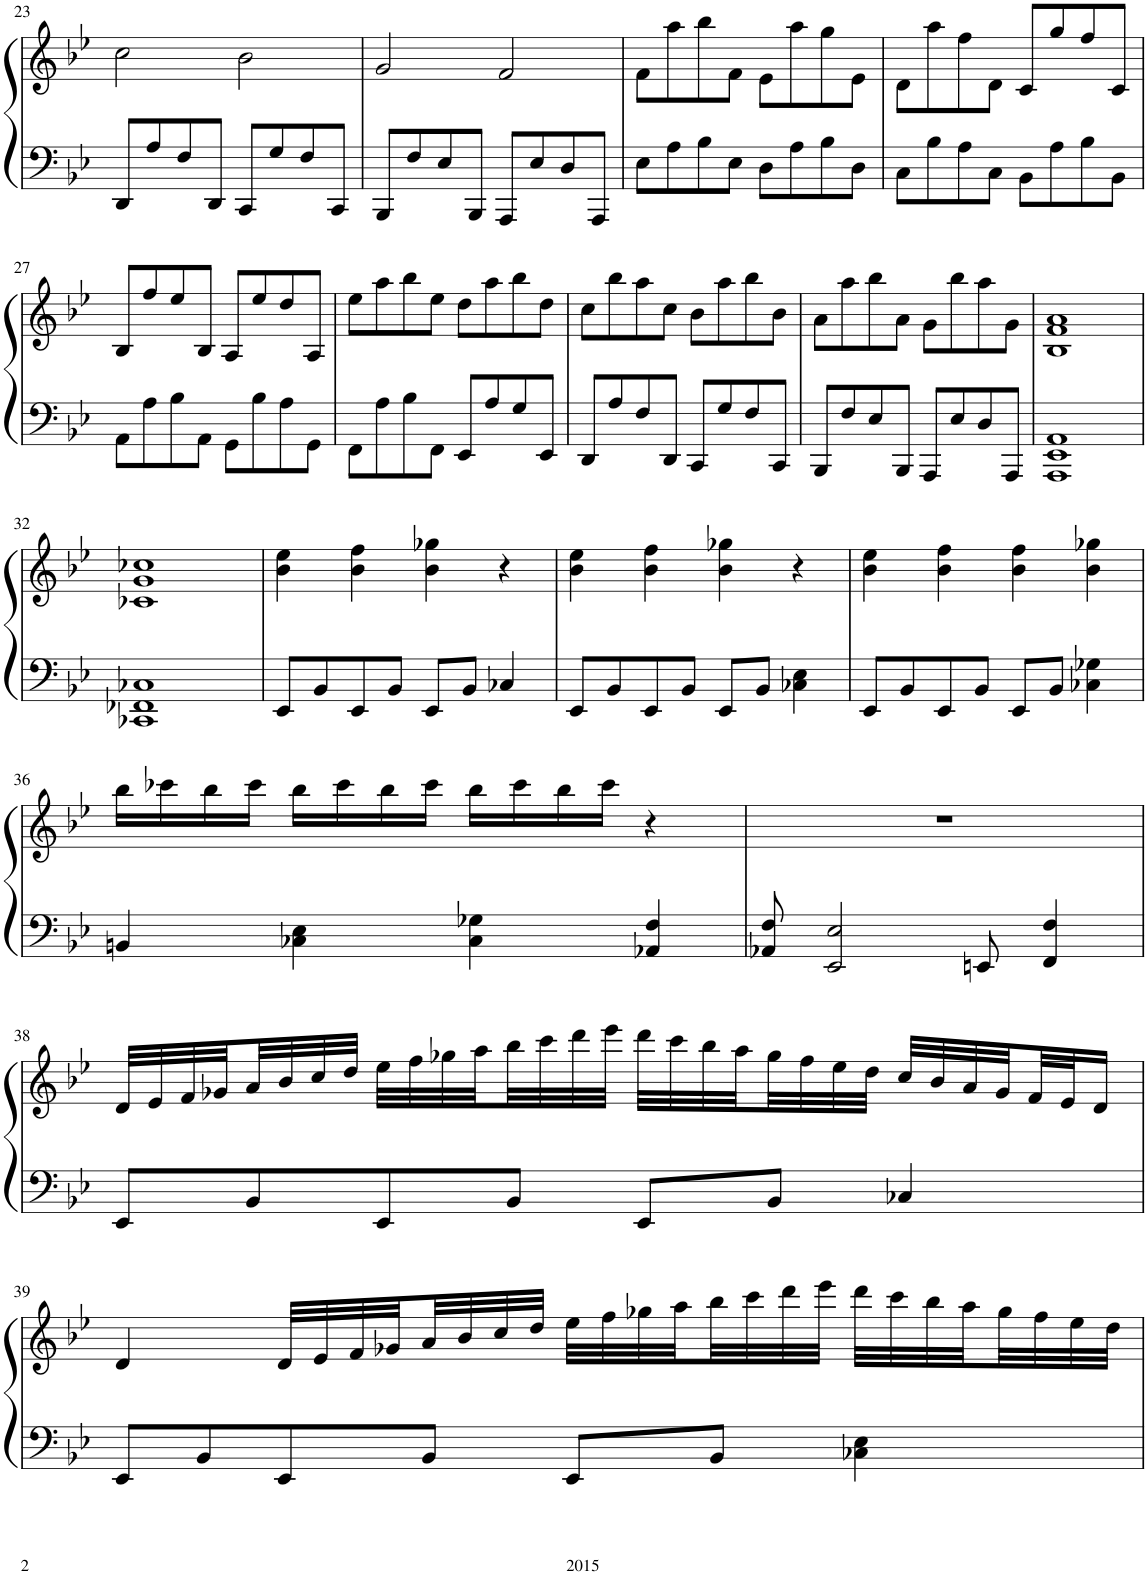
**kern	**kern
*part1	*part1
*staff2	*staff1
*I"Cembalo	*
*I'Cem.	*
!!LO:PB:g=z
*clefF4	*clefG2
*k[b-e-]	*k[b-e-]
*M4/4	*M4/4
=23	=23
8DD/L	2cc\
8A/	.
8F/	.
8DD/J	.
8CC/L	2b-\
8G/	.
8F/	.
8CC/J	.
=24	=24
8BBB-/L	2g/
8F/	.
8E-/	.
8BBB-/J	.
8AAA/L	2f/
8E-/	.
8D/	.
8AAA/J	.
=25	=25
8E-\L	8f\L
8A\	8aa\
8B-\	8bb-\
8E-\J	8f\J
8D\L	8e-\L
8A\	8aa\
8B-\	8gg\
8D\J	8e-\J
=26	=26
8C\L	8d\L
8B-\	8aa\
8A\	8ff\
8C\J	8d\J
8BB-\L	8c/L
8A\	8gg/
8B-\	8ff/
8BB-\J	8c/J
!!LO:LB:g=z
=27	=27
8AA\L	8B-/L
8A\	8ff/
8B-\	8ee-/
8AA\J	8B-/J
8GG\L	8A/L
8B-\	8ee-/
8A\	8dd/
8GG\J	8A/J
=28	=28
8FF\L	8ee-\L
8A\	8aa\
8B-\	8bb-\
8FF\J	8ee-\J
8EE-/L	8dd\L
8A/	8aa\
8G/	8bb-\
8EE-/J	8dd\J
=29	=29
8DD/L	8cc\L
8A/	8bb-\
8F/	8aa\
8DD/J	8cc\J
8CC/L	8b-\L
8G/	8aa\
8F/	8bb-\
8CC/J	8b-\J
=30	=30
8BBB-/L	8a\L
8F/	8aa\
8E-/	8bb-\
8BBB-/J	8a\J
8AAA/L	8g\L
8E-/	8bb-\
8D/	8aa\
8AAA/J	8g\J
=31	=31
1AAA 1EE- 1AA	1B- 1f 1a
!!LO:LB:g=z
=32	=32
1CC-X 1FF-X 1C-X	1c-X 1g 1cc-X
=33	=33
8EE-/L	4b-\ 4ee-\
8BB-/	.
8EE-/	4b-\ 4ff\
8BB-/J	.
8EE-/L	4b-\ 4gg-X\
8BB-/J	.
4C-X/	4r
=34	=34
8EE-/L	4b-\ 4ee-\
8BB-/	.
8EE-/	4b-\ 4ff\
8BB-/J	.
8EE-/L	4b-\ 4gg-X\
8BB-/J	.
4C-X\ 4E-\	4r
=35	=35
8EE-/L	4b-\ 4ee-\
8BB-/	.
8EE-/	4b-\ 4ff\
8BB-/J	.
8EE-/L	4b-\ 4ff\
8BB-/J	.
4C-X\ 4G-X\	4b-\ 4gg-X\
!!LO:LB:g=z
=36	=36
4BBn/	16bb-\LL
.	16ccc-X\
.	16bb-\
.	16ccc-\JJ
4C-X\ 4E-\	16bb-\LL
.	16ccc-\
.	16bb-\
.	16ccc-\JJ
4C-\ 4G-X\	16bb-\LL
.	16ccc-\
.	16bb-\
.	16ccc-\JJ
4AA-X/ 4F/	4r
=37	=37
8AA-X/ 8F/	1r
2EE-/ 2E-/	.
8EEn/	.
4FF/ 4F/	.
!!LO:LB:g=z
=38	=38
8EE-/L	32d/LLL
.	32e-/
.	32f/
.	32g-X/
8BB-/	32a/
.	32b-/
.	32cc/
.	32dd/JJJ
8EE-/	32ee-\LLL
.	32ff\
.	32gg-X\
.	32aa\
8BB-/J	32bb-\
.	32ccc\
.	32ddd\
.	32eee-\JJJ
8EE-/L	32ddd\LLL
.	32ccc\
.	32bb-\
.	32aa\
8BB-/J	32gg-\
.	32ff\
.	32ee-\
.	32dd\JJJ
4C-X/	32cc/LLL
.	32b-/
.	32a/
.	32g-/
.	32f/
.	32e-/J
.	16d/JJ
!!LO:LB:g=z
=39	=39
8EE-/L	4d/
8BB-/	.
8EE-/	32d/LLL
.	32e-/
.	32f/
.	32g-X/
8BB-/J	32a/
.	32b-/
.	32cc/
.	32dd/JJJ
8EE-/L	32ee-\LLL
.	32ff\
.	32gg-X\
.	32aa\
8BB-/J	32bb-\
.	32ccc\
.	32ddd\
.	32eee-\JJJ
4C-X\ 4E-\	32ddd\LLL
.	32ccc\
.	32bb-\
.	32aa\
.	32gg-\
.	32ff\
.	32ee-\
.	32dd\JJJ
=	=
*-	*-
